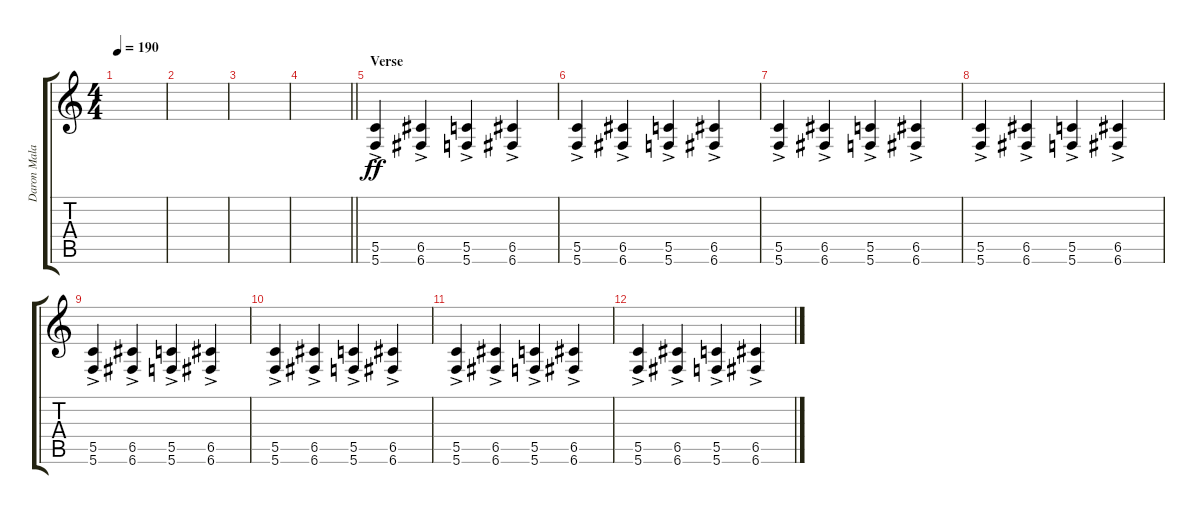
\track ("Daron Malakian " "Daron Mala") {instrument distortionguitar}
\staff {score tabs}
\tuning (D4 A3 F3 C3 G2 C2) {hide}
\ts (4 4)
\tempo 190
\clef g2
\ks c
|
|
|
\barLineRight lightlight
|
\section ("" "Verse")
(5.5{ac} 5.6{ac}).4{dy ff} (6.5{ac} 6.6{ac}).4 (5.5{ac} 5.6{ac}).4 (6.5{ac} 6.6{ac}).4 |
(5.5{ac} 5.6{ac}).4 (6.5{ac} 6.6{ac}).4 (5.5{ac} 5.6{ac}).4 (6.5{ac} 6.6{ac}).4 |
(5.5{ac} 5.6{ac}).4 (6.5{ac} 6.6{ac}).4 (5.5{ac} 5.6{ac}).4 (6.5{ac} 6.6{ac}).4 |
(5.5{ac} 5.6{ac}).4 (6.5{ac} 6.6{ac}).4 (5.5{ac} 5.6{ac}).4 (6.5{ac} 6.6{ac}).4 |
(5.5{ac} 5.6{ac}).4 (6.5{ac} 6.6{ac}).4 (5.5{ac} 5.6{ac}).4 (6.5{ac} 6.6{ac}).4 |
(5.5{ac} 5.6{ac}).4 (6.5{ac} 6.6{ac}).4 (5.5{ac} 5.6{ac}).4 (6.5{ac} 6.6{ac}).4 |
(5.5{ac} 5.6{ac}).4 (6.5{ac} 6.6{ac}).4 (5.5{ac} 5.6{ac}).4 (6.5{ac} 6.6{ac}).4 |
(5.5{ac} 5.6{ac}).4 (6.5{ac} 6.6{ac}).4 (5.5{ac} 5.6{ac}).4 (6.5{ac} 6.6{ac}).4
